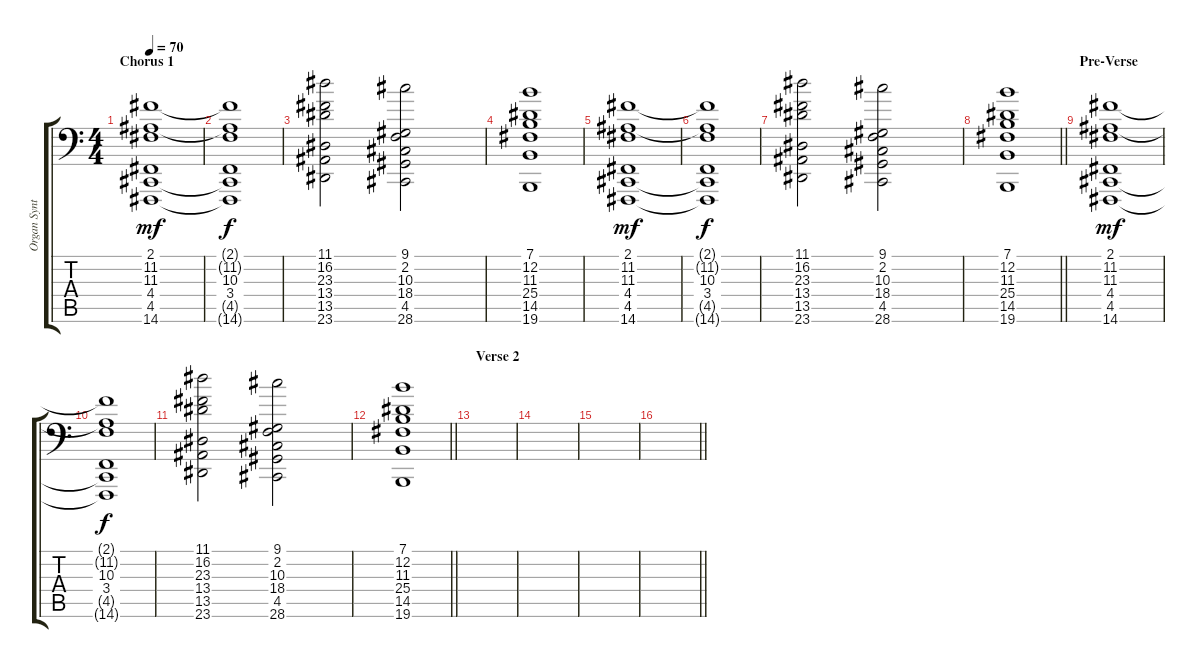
\track ("Organ Synth." "Organ Synt") {instrument churchorgan}
\staff {score tabs}
\tuning (E4 B2 G2 D2 A1 E0) {hide}
\ts (4 4)
\section ("" "Chorus 1")
\tempo 70
\clef f4
\ks c
(2.1 11.2 11.3 4.4 4.5 14.6).1{dy mf} |
(2.1{t} 11.2{t} 10.3 3.4 4.5{t} 14.6{t}).1{dy f} |
(11.1 16.2 23.3 13.4 13.5 23.6).2 (9.1 2.2 10.3 18.4 4.5 28.6).2 |
(7.1 12.2 11.3 25.4 14.5 19.6).1 |
(2.1 11.2 11.3 4.4 4.5 14.6).1{dy mf} |
(2.1{t} 11.2{t} 10.3 3.4 4.5{t} 14.6{t}).1{dy f} |
(11.1 16.2 23.3 13.4 13.5 23.6).2 (9.1 2.2 10.3 18.4 4.5 28.6).2 |
\barLineRight lightlight
(7.1 12.2 11.3 25.4 14.5 19.6).1 |
\section ("" "Pre-Verse")
(2.1 11.2 11.3 4.4 4.5 14.6).1{dy mf} |
(2.1{t} 11.2{t} 10.3 3.4 4.5{t} 14.6{t}).1{dy f} |
(11.1 16.2 23.3 13.4 13.5 23.6).2 (9.1 2.2 10.3 18.4 4.5 28.6).2 |
\barLineRight lightlight
(7.1 12.2 11.3 25.4 14.5 19.6).1 |
\section ("" "Verse 2")
|
|
|
\barLineRight lightlight
